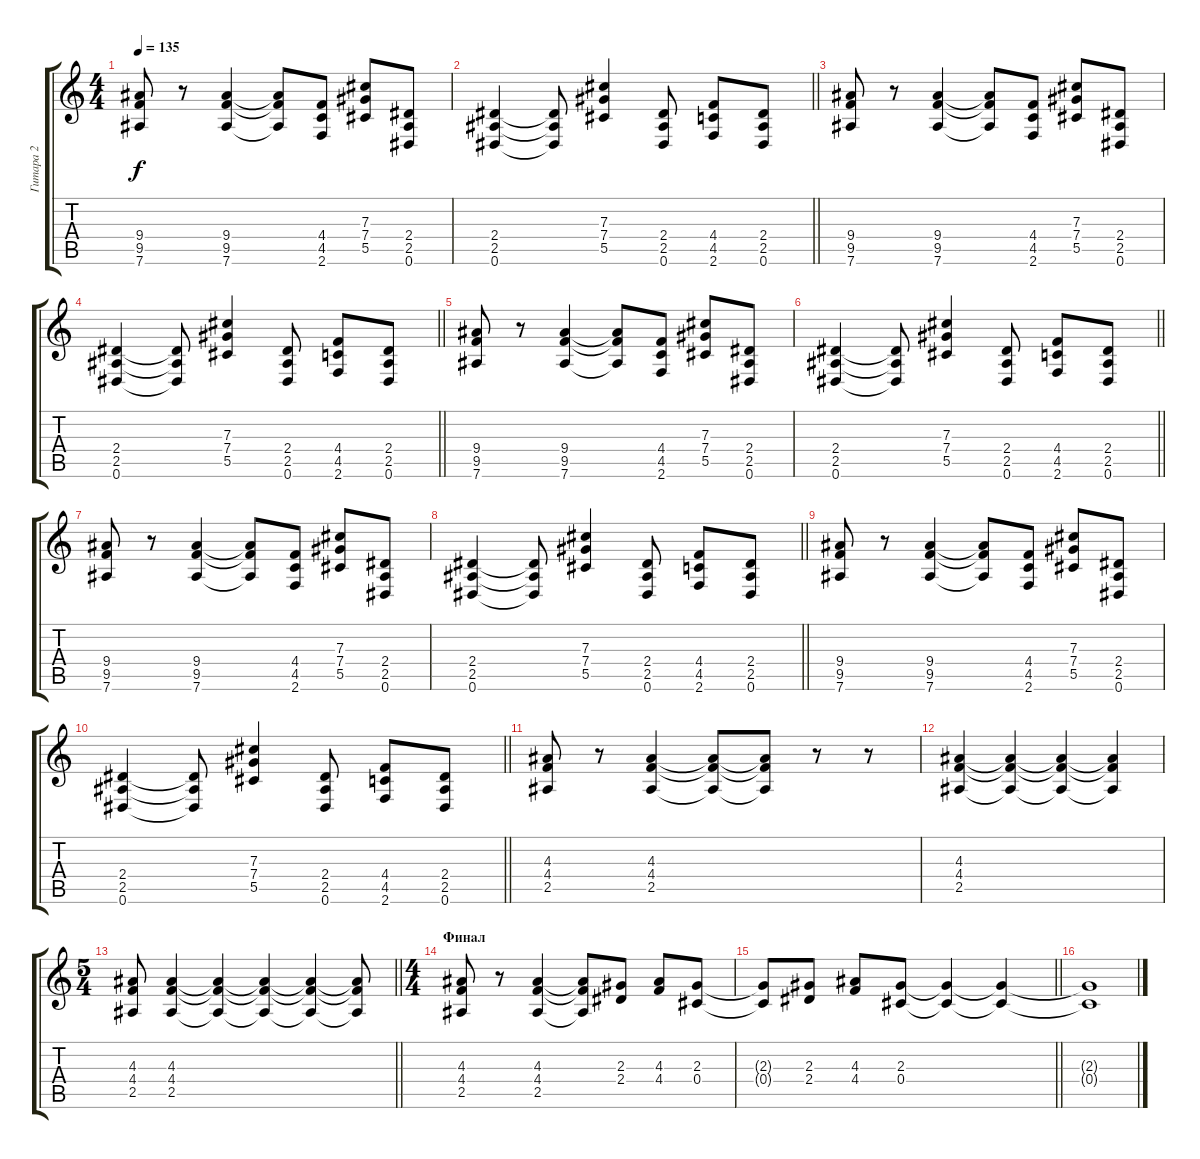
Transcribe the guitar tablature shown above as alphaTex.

\track ("Гитара 2" "Гитара 2") {instrument overdrivenguitar}
\staff {score tabs}
\tuning (Eb4 Bb3 Gb3 Db3 Ab2 Eb2) {hide}
\ts (4 4)
\tempo 135
\clef g2
\ks c
(9.4 9.5 7.6).8{dy f} r.8 (9.4 9.5 7.6).4 (9.4{t} 9.5{t} 7.6{t}).8 (4.4 4.5 2.6).8 (7.3 7.4 5.5).8 (2.4 2.5 0.6).8 |
\barLineRight lightlight
(2.4 2.5 0.6).4 (2.4{t} 2.5{t} 0.6{t}).8 (7.3 7.4 5.5).4 (2.4 2.5 0.6).8 (4.4 4.5 2.6).8 (2.4 2.5 0.6).8 |
(9.4 9.5 7.6).8 r.8 (9.4 9.5 7.6).4 (9.4{t} 9.5{t} 7.6{t}).8 (4.4 4.5 2.6).8 (7.3 7.4 5.5).8 (2.4 2.5 0.6).8 |
\barLineRight lightlight
(2.4 2.5 0.6).4 (2.4{t} 2.5{t} 0.6{t}).8 (7.3 7.4 5.5).4 (2.4 2.5 0.6).8 (4.4 4.5 2.6).8 (2.4 2.5 0.6).8 |
(9.4 9.5 7.6).8 r.8 (9.4 9.5 7.6).4 (9.4{t} 9.5{t} 7.6{t}).8 (4.4 4.5 2.6).8 (7.3 7.4 5.5).8 (2.4 2.5 0.6).8 |
\barLineRight lightlight
(2.4 2.5 0.6).4 (2.4{t} 2.5{t} 0.6{t}).8 (7.3 7.4 5.5).4 (2.4 2.5 0.6).8 (4.4 4.5 2.6).8 (2.4 2.5 0.6).8 |
(9.4 9.5 7.6).8 r.8 (9.4 9.5 7.6).4 (9.4{t} 9.5{t} 7.6{t}).8 (4.4 4.5 2.6).8 (7.3 7.4 5.5).8 (2.4 2.5 0.6).8 |
\barLineRight lightlight
(2.4 2.5 0.6).4 (2.4{t} 2.5{t} 0.6{t}).8 (7.3 7.4 5.5).4 (2.4 2.5 0.6).8 (4.4 4.5 2.6).8 (2.4 2.5 0.6).8 |
(9.4 9.5 7.6).8 r.8 (9.4 9.5 7.6).4 (9.4{t} 9.5{t} 7.6{t}).8 (4.4 4.5 2.6).8 (7.3 7.4 5.5).8 (2.4 2.5 0.6).8 |
\barLineRight lightlight
(2.4 2.5 0.6).4 (2.4{t} 2.5{t} 0.6{t}).8 (7.3 7.4 5.5).4 (2.4 2.5 0.6).8 (4.4 4.5 2.6).8 (2.4 2.5 0.6).8 |
(4.3 4.4 2.5).8 r.8 (4.3 4.4 2.5).4 (4.3{t} 4.4{t} 2.5{t}).8 (4.3{t} 4.4{t} 2.5{t}).8 r.8 r.8 |
(4.3 4.4 2.5).4 (4.3{t} 4.4{t} 2.5{t}).4 (4.3{t} 4.4{t} 2.5{t}).4 (4.3{t} 4.4{t} 2.5{t}).4 |
\ts (5 4)
\barLineRight lightlight
(4.3 4.4 2.5).8 (4.3 4.4 2.5).4 (4.3{t} 4.4{t} 2.5{t}).4 (4.3{t} 4.4{t} 2.5{t}).4 (4.3{t} 4.4{t} 2.5{t}).4 (4.3{t} 4.4{t} 2.5{t}).8 |
\ts (4 4)
\section ("" "Финал")
(4.3 4.4 2.5).8 r.8 (4.3 4.4 2.5).4 (4.3{t} 4.4{t} 2.5{t}).8 (2.3 2.4).8 (4.3 4.4).8 (2.3 0.4).8 |
\barLineRight lightlight
(2.3{t} 0.4{t}).8 (2.3 2.4).8 (4.3 4.4).8 (2.3 0.4).8 (2.3{t} 0.4{t}).4 (2.3{t} 0.4{t}).4 |
(2.3{t} 0.4{t}).1
